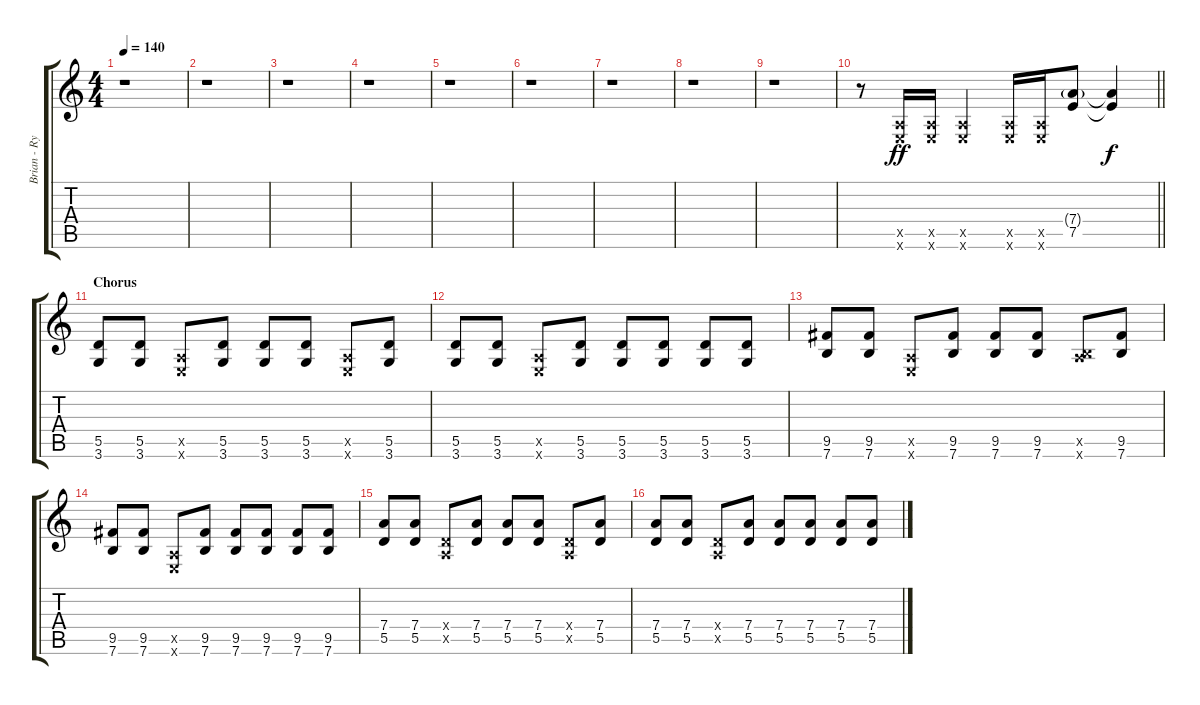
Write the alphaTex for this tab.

\track ("Brian - Rythm" "Brian - Ry") {instrument electricguitarjazz}
\staff {score tabs}
\tuning (E4 B3 G3 D3 A2 E2) {hide}
\ts (4 4)
\tempo 140
\clef g2
\ks c
r.1{dy f} |
r.1 |
r.1 |
r.1 |
r.1 |
r.1 |
r.1 |
r.1 |
r.1 |
\barLineRight lightlight
r.8 (0.5{x} 0.6{x}).16{dy ff} (0.5{x} 0.6{x}).16 (0.5{x} 0.6{x}).4 (0.5{x} 0.6{x}).16 (0.5{x} 0.6{x}).16 (7.4{g} 7.5).8 (7.4{t} 7.5{t}).4{dy f} |
\section ("" "Chorus")
(5.5 3.6).8 (5.5 3.6).8 (0.5{x} 0.6{x}).8 (5.5 3.6).8 (5.5 3.6).8 (5.5 3.6).8 (0.5{x} 0.6{x}).8 (5.5 3.6).8 |
(5.5 3.6).8 (5.5 3.6).8 (0.5{x} 0.6{x}).8 (5.5 3.6).8 (5.5 3.6).8 (5.5 3.6).8 (5.5 3.6).8 (5.5 3.6).8 |
(9.5 7.6).8 (9.5 7.6).8 (0.5{x} 0.6{x}).8 (9.5 7.6).8 (9.5 7.6).8 (9.5 7.6).8 (0.5{x} 7.6{x}).8 (9.5 7.6).8 |
(9.5 7.6).8 (9.5 7.6).8 (0.5{x} 0.6{x}).8 (9.5 7.6).8 (9.5 7.6).8 (9.5 7.6).8 (9.5 7.6).8 (9.5 7.6).8 |
(7.4 5.5).8 (7.4 5.5).8 (0.4{x} 0.5{x}).8 (7.4 5.5).8 (7.4 5.5).8 (7.4 5.5).8 (0.4{x} 0.5{x}).8 (7.4 5.5).8 |
(7.4 5.5).8 (7.4 5.5).8 (0.4{x} 0.5{x}).8 (7.4 5.5).8 (7.4 5.5).8 (7.4 5.5).8 (7.4 5.5).8 (7.4 5.5).8
